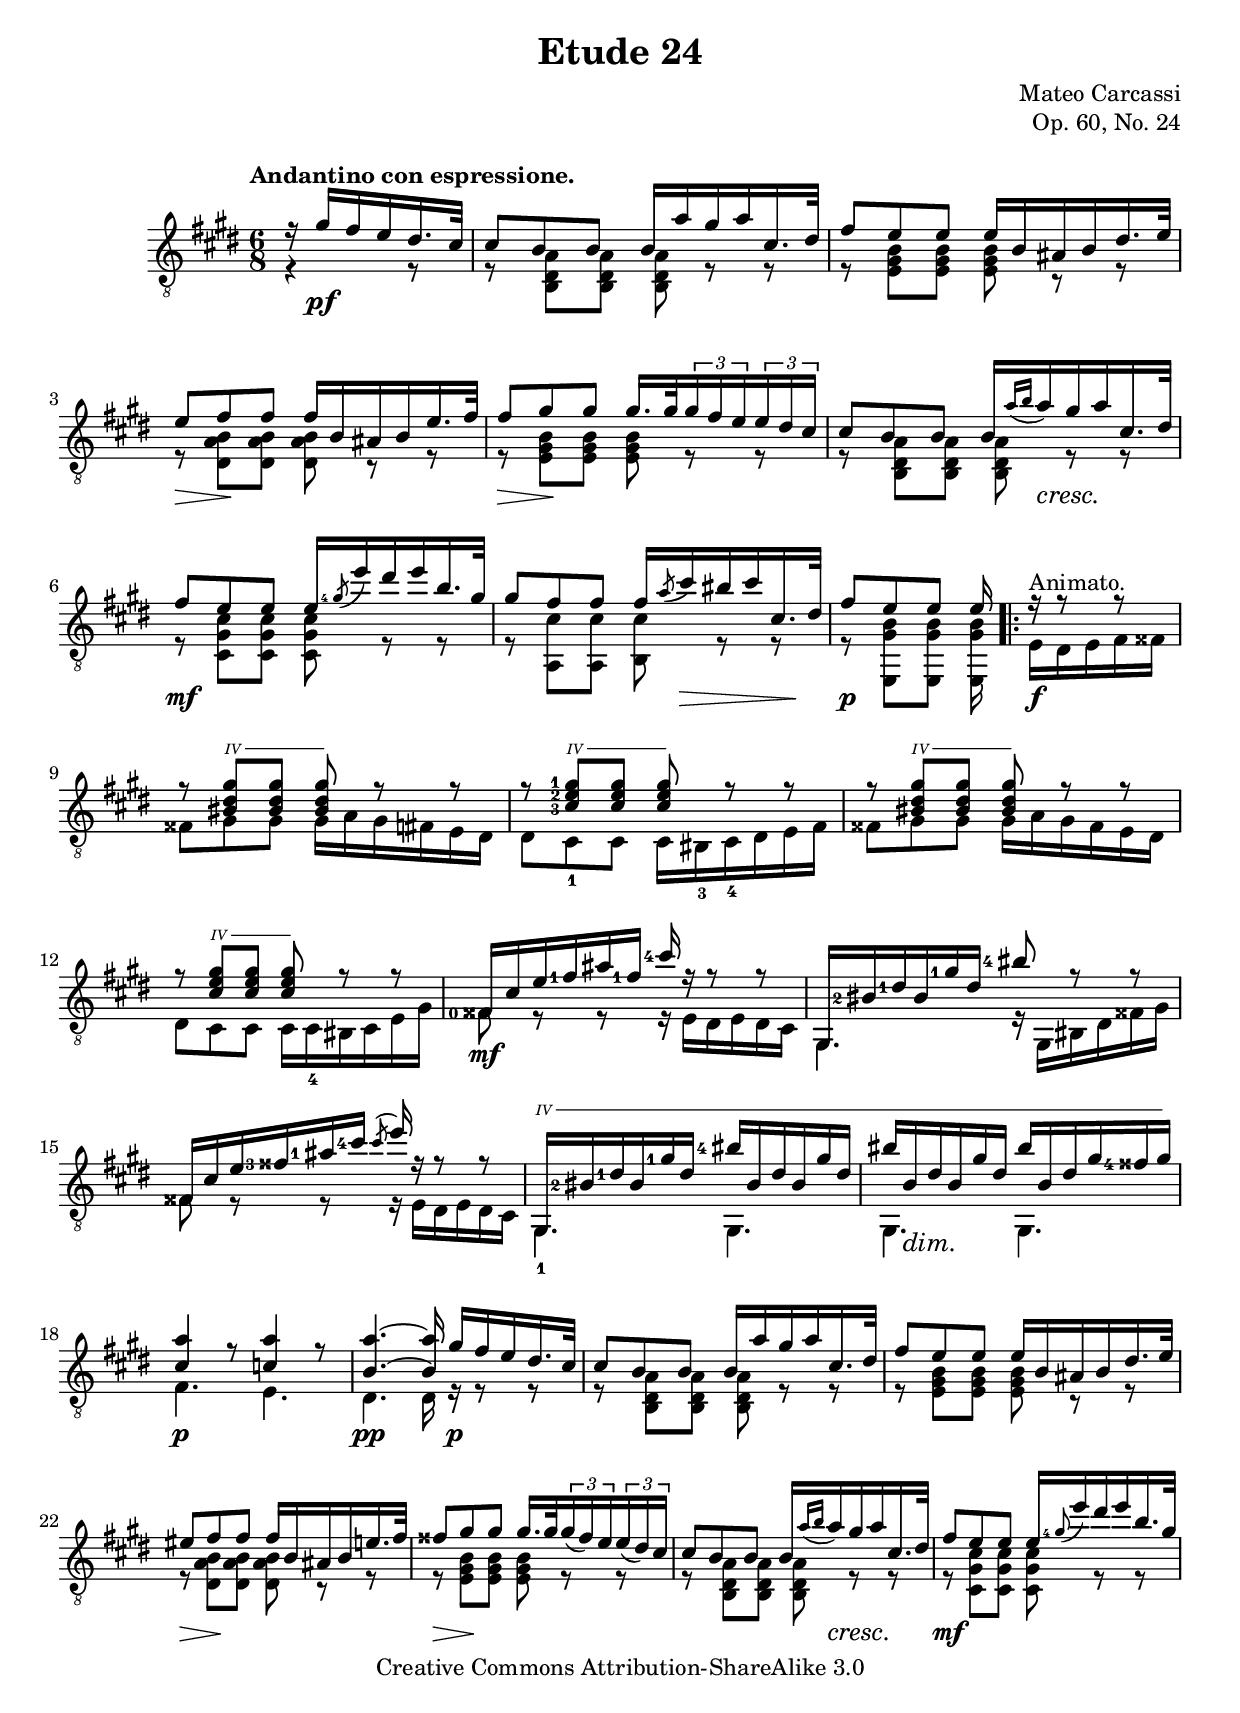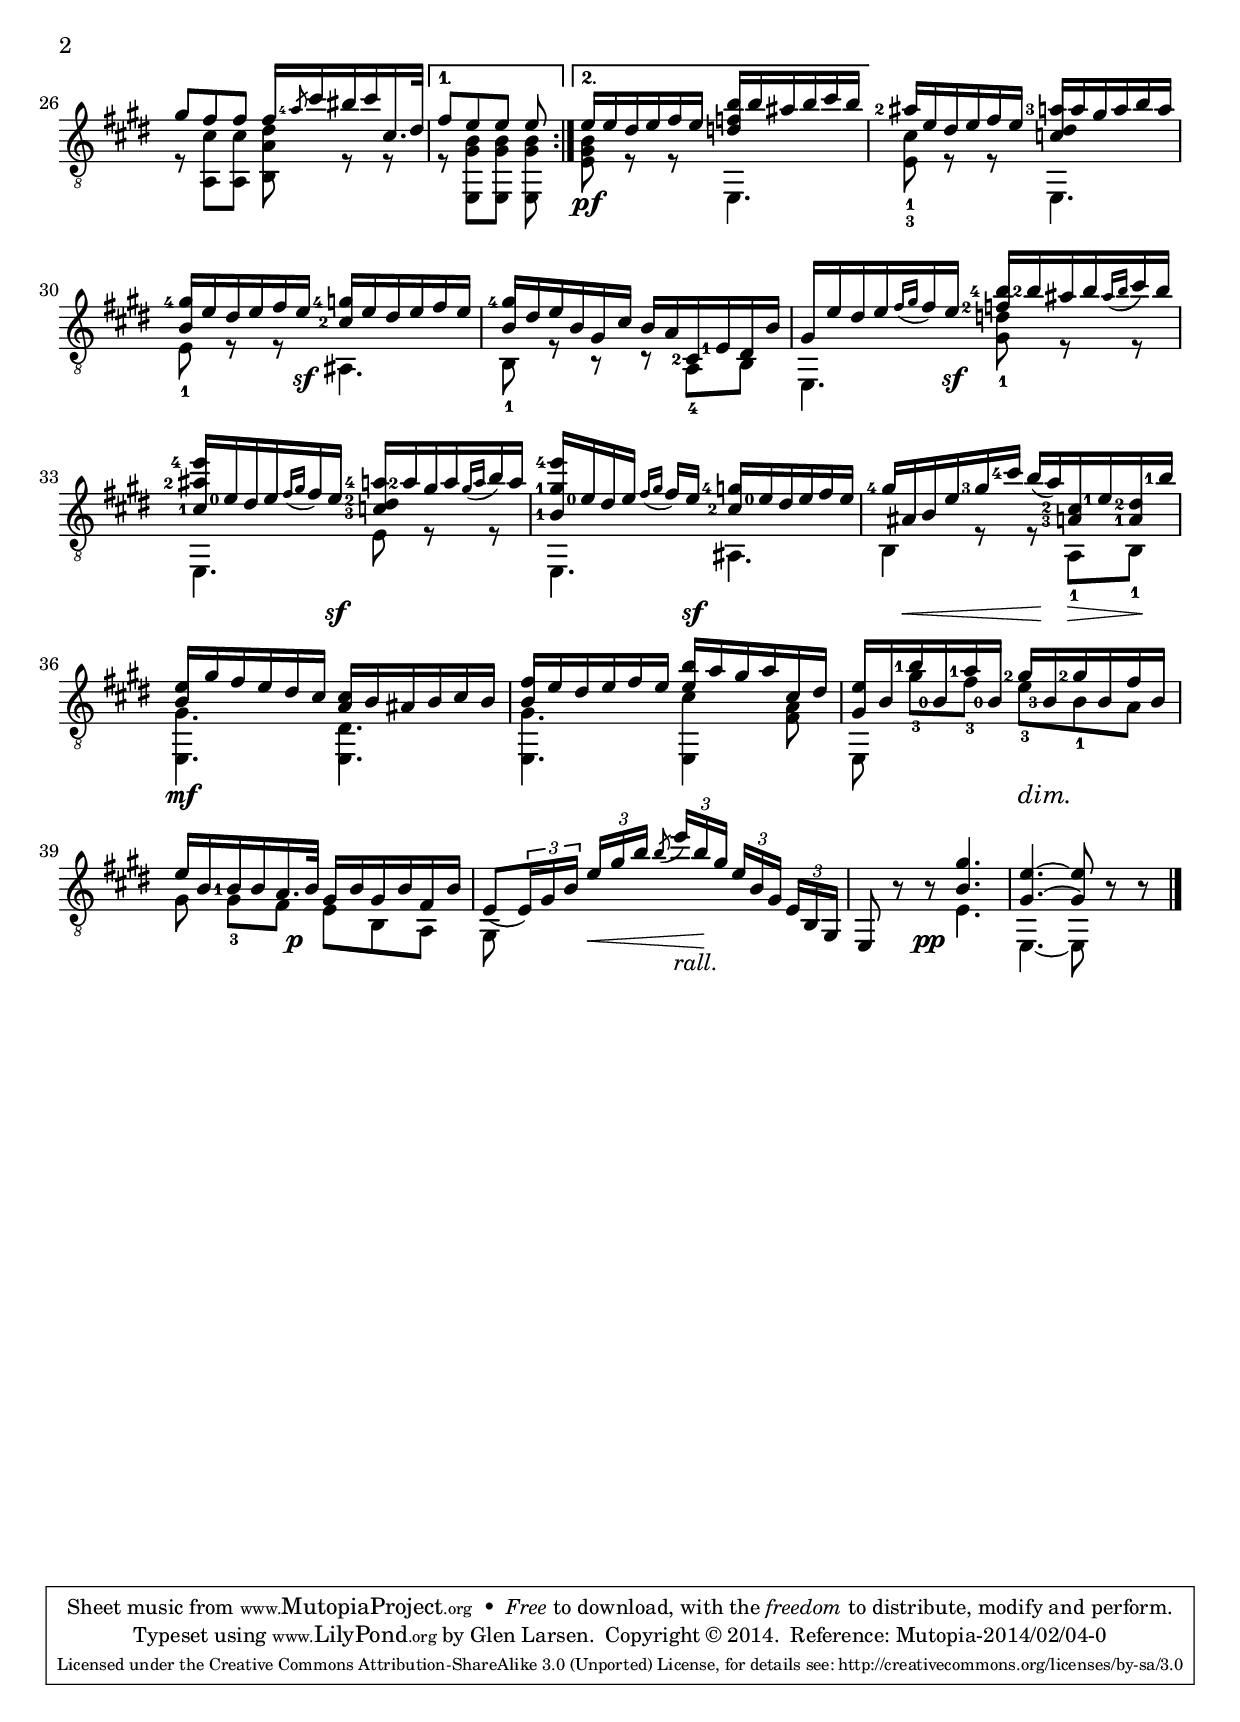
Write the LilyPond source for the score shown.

\version "2.18.0"
\header {
  title = "Etude 24"
  composer = "Mateo Carcassi"
  opus = "Op. 60, No. 24"
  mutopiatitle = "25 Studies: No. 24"
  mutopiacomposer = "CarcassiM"
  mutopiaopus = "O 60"
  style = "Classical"
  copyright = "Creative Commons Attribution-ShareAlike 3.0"
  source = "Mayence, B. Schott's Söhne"
  % From Boije 94
  date = "1853"
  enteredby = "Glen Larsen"
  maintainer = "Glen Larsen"
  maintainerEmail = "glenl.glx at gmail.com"
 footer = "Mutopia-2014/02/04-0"
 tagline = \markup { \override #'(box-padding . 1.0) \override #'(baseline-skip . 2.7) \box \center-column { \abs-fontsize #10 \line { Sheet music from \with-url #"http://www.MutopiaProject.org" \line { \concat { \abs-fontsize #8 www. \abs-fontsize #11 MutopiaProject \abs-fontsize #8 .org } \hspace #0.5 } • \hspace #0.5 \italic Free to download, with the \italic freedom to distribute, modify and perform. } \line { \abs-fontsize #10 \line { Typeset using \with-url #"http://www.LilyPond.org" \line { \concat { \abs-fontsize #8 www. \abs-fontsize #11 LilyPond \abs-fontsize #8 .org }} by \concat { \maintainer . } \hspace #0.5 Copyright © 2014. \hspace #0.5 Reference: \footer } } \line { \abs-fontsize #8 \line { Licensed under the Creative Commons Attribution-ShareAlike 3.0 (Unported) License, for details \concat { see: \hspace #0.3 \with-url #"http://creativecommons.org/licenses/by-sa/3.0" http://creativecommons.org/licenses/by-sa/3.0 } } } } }
}

global = {
  \time 6/8 \key e \major
}

pf = #(make-dynamic-script "pf")
gpos = #(define-music-function (parser location text) (string?)
	 #{ \mark\markup{\teeny\italic #text } #})

\paper {
  % add space between composer/opus markup and first staff
  markup-system-spacing #'padding = #3
  % add a little space between composer and opus
  markup-markup-spacing #'padding = #1.2
  top-margin = #8
  bottom-margin = #10
}


\layout {
  \context {
    \Voice
    \override StringNumber #'stencil = ##f
    \override TextSpanner #'style = #'solid
    \override TextSpanner #'font-size = #-4
  }
  \context {
    \Staff
    \override Fingering #'staff-padding = #'()
    \override Fingering #'add-stem-support = ##t
    \mergeDifferentlyDottedOn
    \mergeDifferentlyHeadedOn
  }
  \context {
    \Dynamics
    \override DynamicTextSpanner #'style = #'none
  }
}

dynamics = {
  \partial 4. { s16 s16\pf s16*4 } | s2.*2 | s8\> s8\! s8 s4. |
  s8\> s8\! s2 | s8*3 s16 s16\cresc s8 s8\! | s8\mf s8*5 | s8*3 s16 s16\> s16*3 s16\! |
  s8\p s8*2 s16 s16\f s8*2 | s2.*3 |
  s2. | s2.\mf | s2.*2 |
  s2. | s16 s16\dim s8*4 s8\! | s4\p s2 | s4.\pp s16 s16\p s4 | s2. |
  s2. | s8\> s8\! s8*4 | s8\> s8\! s8*4 | s8*3 s16 s16\cresc s8\! s8 | s8\mf s8*5 |
  s2. | \set Timing.measureLength = #(ly:make-moment 4/8) s8*4 |
  \set Timing.measureLength = #(ly:make-moment 6/8) s8\pf s8*5 | s2. | s8*2 s16 s16\sf s8*3 |
  s2. | s8*2 s16 s16\sf s8*3 | s8*2 s16 s16\sf s8*3 | s8*2 s16 s16\sf s8*3 |
  s16 s16\< s8*2 s16\! s16 s16\> s16 s16\! s16 | s8\mf s8*5 | s2. | s8*3 s8\dim s8*2\! |
  s8*2 s16 s16\p s8*3 | s8*2 s8\< s16_\markup{\italic "rall."} s16\! s16 s16 s8 | s8*2 s8\pp s4. | s2.
}

upperVoice = \relative c'' {
  \voiceOne
  \set fingeringOrientations = #'(left)
  \override TextSpanner #'(bound-details left stencil-align-dir-y) = #CENTER
  \tempo "Andantino con espressione."

  \partial 4. { r16 gis fis e dis16. cis32 } |
  cis8 b b b16 a' gis a cis,16. dis32 |
  fis8 e e e16 b ais b dis16. e32 |
  e8 fis fis fis16 b, ais b e16. fis32 |

  fis8 gis gis gis16. gis32 \times 2/3 { gis16 fis e } \times 2/3 { e dis cis } |
  cis8 b b b16[ \once\slurDown\appoggiatura {a'16[ b]} a gis a cis,16. dis32] |
  fis8 e e e16[ \once\slurDown\acciaccatura {<gis-4>8} e'16 dis e b16. gis32] |
  gis8 fis fis fis16[ \once\slurDown\acciaccatura {a8} cis16 bis cis cis,16. dis32] |

  fis8 e e e16
  \repeat volta 2 {
    r16^\markup {"Animato."} r8 r8 |
    \override TextSpanner.bound-details.left.text = #"IV "
    r8 <gis dis bis>\startTextSpan q q\stopTextSpan r r |
    r8 <gis-1 e-2 cis-3>\startTextSpan <gis e cis> q\stopTextSpan r r |
    r8 <gis dis bis>\startTextSpan q q\stopTextSpan r r |

    r8 <gis e cis>\startTextSpan q q\stopTextSpan r r |
    <fisis,-0>16 cis' e <fis -1> ais <fis-1> <cis'-4> r r8 r |
    gis,,16 <bis'-2> <dis-1> bis <gis'-1> dis <bis'-4>8 r r |
    fisis,16 cis' e <fisis-3> <ais-1> <cis-4> \acciaccatura {cis8} e16 r r8 r8 |

    gis,,,16\startTextSpan <bis'-2> <dis-1> bis <gis'-1> dis <bis'-4> bis, dis bis gis' dis |
    bis'16 b, dis b gis' dis bis' b, dis gis <fisis-4> gis\stopTextSpan |
    <a cis,>4 r8 <a c,>4 r8 |
    <a b,>4.~ q16 gis[ fis e dis16. cis32] |
    cis8 b b b16 a' gis a cis,16. dis32 |

    fis8 e e e16 b ais b dis16. e32 |
    eis8 fis fis fis16 b, ais b e16. fis32 |
    fisis8 gis gis gis16. gis32 \times 2/3 { gis16_( fisis) e } \times 2/3 { e_( dis) cis } |
    cis8 b b b16[ \once\slurDown\acciaccatura {a'[ b]} a gis a cis,16. dis32 ] |
    fis8 e e e16[ \once\slurDown\appoggiatura {<gis-4>8} e'16 dis e b16. gis32] |

    gis8 fis fis fis16[ \slashedGrace{<a-4>8} cis16 bis cis cis,16. dis32] |
  }
  \alternative {
    { \set Timing.measureLength = #(ly:make-moment 4/8)
      fis8 e e e
    }
    { \set Timing.measureLength = #(ly:make-moment 6/8)
      e16 e dis e fis e <d f b>16 b' ais b cis b |
    }
  }
  <ais-2>16 e dis e fis e <c dis a'-3> a' gis a b a |
  <gis-4 b,>16 e dis e fis e <g-4 cis,-2> e dis e fis e |

  <gis-4 b,>16 dis e b gis cis b a <cis,-2> <e-1> dis b' |
  gis16[ e' dis e \slurDown\appoggiatura {fis[ gis]} fis e] <f-2 b-4>16[ <b-2> ais b \appoggiatura{ais[ b]} cis b] |
  <e-4 ais,-2 cis,-1>16[ <e,-0> dis e \appoggiatura{fis[ gis]} fis e] <c-3 dis-2 a'!-4>16[ <a'-2> gis a \appoggiatura{gis[ a]} b a] |
  <e'-4 gis,-1 b,-1>16 <e,-0> dis e \appoggiatura{fis[ gis]} fis e <g-4 cis,-2> <e-0> dis e fis e |
  \slurNeutral

  <gis-4>16 ais, b e <gis-3> <cis-4> b( a) <cis,-2 a-3> <e-1> <dis-2 a-1> <b'-1> |
  <e, b>16 gis fis e dis cis <cis a> b ais b cis b |
  <b fis'>16 e dis e fis e <e b'> a gis a cis, dis |
  <e gis,>16 b <b'-1> <b,-0> <a'-1> <b,-0> <gis'-2> <b,-3> <gis'-2> b, fis' b, |

  e16 b <b-1> b a16. b32 gis16 b gis b fis b |
  e,8[( \times 2/3 { e16) gis b]} \times 2/3 {e[ gis b]} \acciaccatura {b8} \times 2/3 { e16[ b gis]} \times 2/3 {e[ b gis]} \times 2/3 {e[ b gis]} |
  e8 b''8\rest b\rest <b gis'>4. |
  <gis e'>4.~ q8 b\rest b\rest |

  \bar "|."
}

lowerVoice = \relative c' {
  \voiceTwo
  \set fingeringOrientations = #'(down)

  \partial 4. { r4 r8 } |
  r8 <a dis, b>8 q q r r |
  r8 <b gis e>8 q q r r |
  r8 <b a dis,>8 q q r r |

  r8 <b gis e> q q r r |
  r8 <a dis, b> q q r r |
  r8 <cis gis cis,> q q r r |
  r8 <cis a,> q <cis b,> r r |

  r8 <b gis e,> q q16 e,16 dis e fis fisis |
  fisis8 gis gis gis16 a gis fis e dis |
  dis8 <cis-1> cis cis16 <bis-3> <cis-4> dis e fis |
  fisis8 gis gis gis16 a gis fisis e dis |

  dis8 cis cis cis16 <cis-4> bis cis e gis |
  fisis8 r r r16 e dis e dis cis |
  gis4. r16 gis bis dis fisis gis |
  fisis8 r r r16 e dis e dis cis |

  <gis-1>4. gis |
  gis4. gis |
  fis'4. e |
  dis4. dis16 r r8 r |
  r8 <a' dis, b> q q r r |

  r8 <b gis e>8 q q r r |
  r8 <b a dis,>8 q q r r |
  r8 <b gis e> q q r r |
  r8 <a dis, b> q q r r |
  r8 <cis gis cis,> q q r r |

  r8 <cis a,>8 q <dis a b,> r r |
  \set Timing.measureLength = #(ly:make-moment 4/8)
  r8 <b gis e,> q q 
  \set Timing.measureLength = #(ly:make-moment 6/8)
  <b gis e>8 r r e,,4. |
  <e'-3 cis'-1>8 r r e,4. |
  <e'-1>8 r r ais,4. |

  <b-1>8 r r r <a-4> b |
  e,4. <gis'-1 d'>8 r r |
  e,4. e'8 r r |
  e,4. ais |

  b4 r8 r <a-1> <b-1> |
  <e, gis'>4. <e dis'> |
  <e gis'>4. <e cis''>4 <fis' a>8 |
  e,8 <gis''-3>8[ <fis-3>8] <e-3> <b-1> a |

  gis8 <gis-3>8[ <fis>8] e8 b a |
  gis8 s8*5 |
  s8*3 e'4. |
  e,4.~ e8 s8*2 |
}

\score {
  <<
    \new Staff = "Guitar" \with {
      midiInstrument = #"acoustic guitar (nylon)"
    } <<
      \global
      \clef "treble_8"
      \new Voice = "upperVoice" \upperVoice
      \new Voice = "lowerVoice" \lowerVoice
      \new Dynamics \dynamics
    >>
  >>
  \layout { }
  \midi {
    \tempo 4 = 84
  }
}
